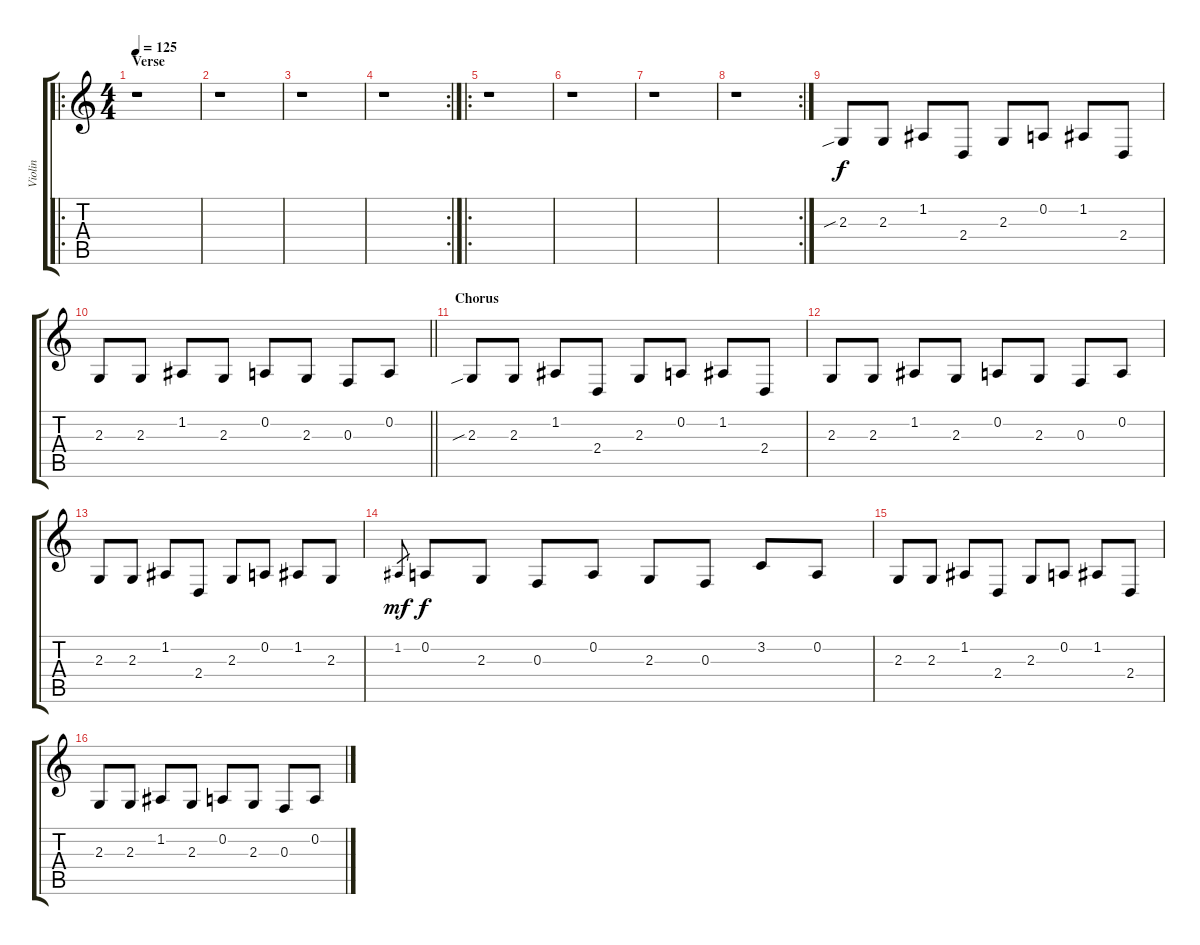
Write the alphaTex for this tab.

\track ("Violin" "Violin") {instrument violin}
\staff {score tabs}
\tuning (D4 A3 F3 C3 G2 D2) {hide}
\ro
\ts (4 4)
\section ("" "Verse")
\tempo 125
\clef g2
\ks c
r.1{dy f} |
r.1 |
r.1 |
\rc 2
r.1 |
\ro
r.1 |
r.1 |
r.1 |
\rc 2
r.1 |
2.3{sib}.8 2.3.8 1.2.8 2.4.8 2.3.8 0.2.8 1.2.8 2.4.8 |
\barLineRight lightlight
2.3.8 2.3.8 1.2.8 2.3.8 0.2.8 2.3.8 0.3.8 0.2.8 |
\section ("" "Chorus")
2.3{sib}.8 2.3.8 1.2.8 2.4.8 2.3.8 0.2.8 1.2.8 2.4.8 |
2.3.8 2.3.8 1.2.8 2.3.8 0.2.8 2.3.8 0.3.8 0.2.8 |
2.3.8 2.3.8 1.2.8 2.4.8 2.3.8 0.2.8 1.2.8 2.3.8 |
1.2.8{gr dy mf} 0.2.8{dy f} 2.3.8 0.3.8 0.2.8 2.3.8 0.3.8 3.2.8 0.2.8 |
2.3.8 2.3.8 1.2.8 2.4.8 2.3.8 0.2.8 1.2.8 2.4.8 |
2.3.8 2.3.8 1.2.8 2.3.8 0.2.8 2.3.8 0.3.8 0.2.8
